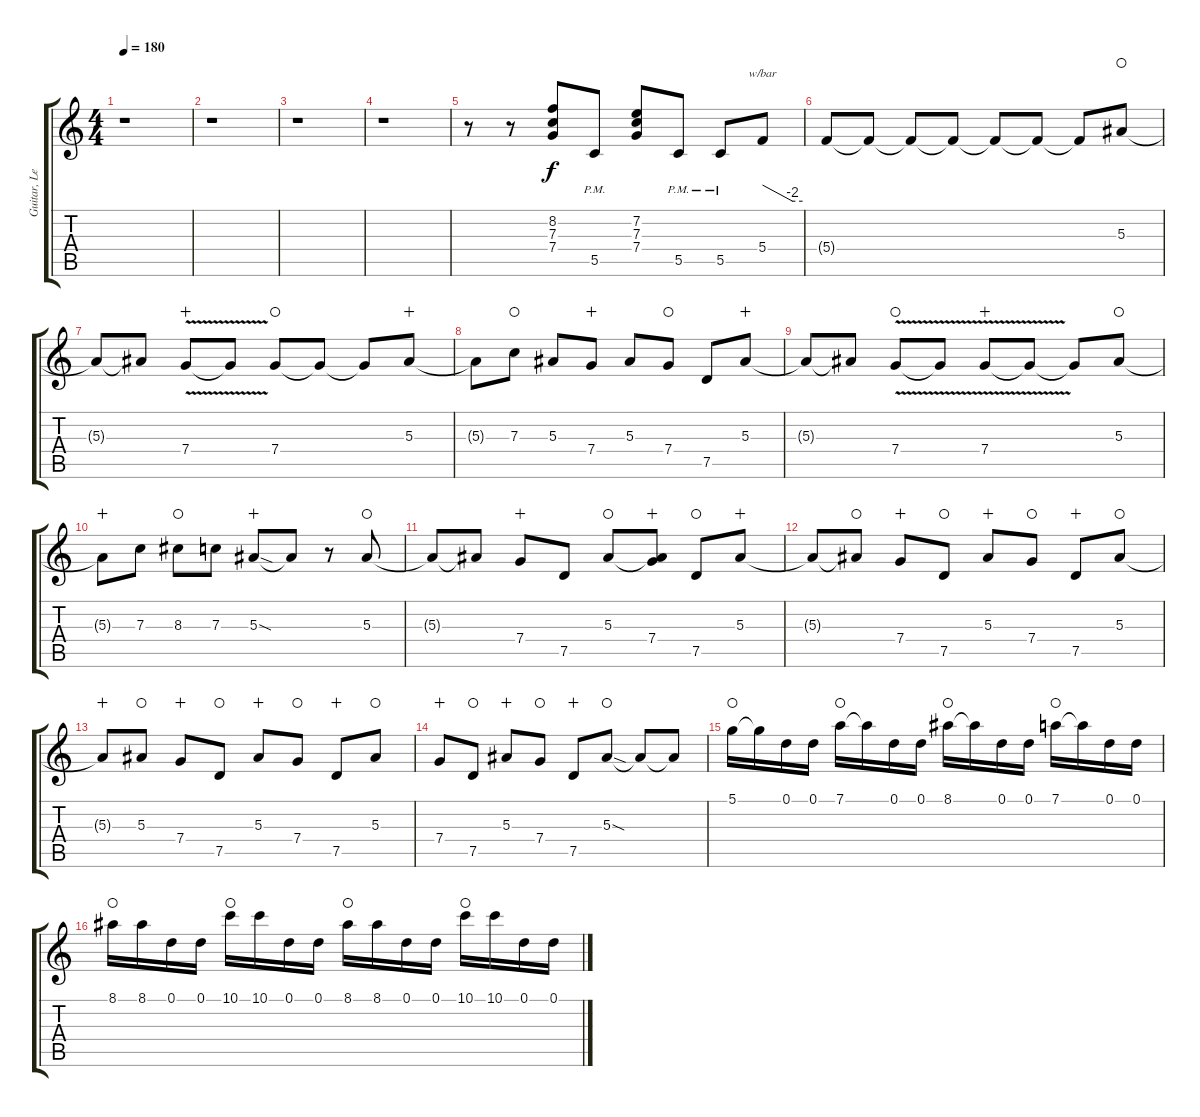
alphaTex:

\track ("Guitar, Lead w/Talkbox" "Guitar, Le") {instrument distortionguitar}
\staff {score tabs}
\tuning (D4 A3 F3 C3 G2 D2) {hide}
\ts (4 4)
\tempo 180
\clef g2
\ks c
r.1{dy f} |
r.1 |
r.1 |
r.1 |
r.8 r.8 (8.2 7.3 7.4).8 5.5{pm}.8 (7.2 7.3 7.4).8 5.5{pm}.8 5.5{pm}.8 5.4.8{tbe (custom default 0 0 45 -8 60 -8)} |
5.4{t}.8 5.4{t}.8 5.4{t}.8 5.4{t}.8 5.4{t}.8 5.4{t}.8 5.4{t}.8 5.3.8{waho} |
5.3{t}.8 5.3{t}.8 7.4{v}.8{wahc} 7.4{t}.8 7.4.8{waho} 7.4{t}.8 7.4{t}.8 5.3.8{wahc} |
5.3{t}.8 7.3.8{waho} 5.3.8 7.4.8{wahc} 5.3.8 7.4.8{waho} 7.5.8 5.3.8{wahc} |
5.3{t}.8 5.3{t}.8 7.4{v}.8{waho} 7.4{t}.8 7.4{v}.8{wahc} 7.4{t}.8 7.4{t}.8 5.3.8{waho} |
5.3{t}.8{wahc} 7.3.8 8.3.8{waho} 7.3.8 5.3{sod}.8{wahc} 5.3{t}.8 r.8 5.3.8{waho} |
5.3{t}.8 5.3{t}.8 7.4.8{wahc} 7.5.8 5.3.8{waho} (5.3{t} 7.4).8{wahc} 7.5.8{waho} 5.3.8{wahc} |
5.3{t}.8 5.3{t}.8{waho} 7.4.8{wahc} 7.5.8{waho} 5.3.8{wahc} 7.4.8{waho} 7.5.8{wahc} 5.3.8{waho} |
5.3{t}.8{wahc} 5.3.8{waho} 7.4.8{wahc} 7.5.8{waho} 5.3.8{wahc} 7.4.8{waho} 7.5.8{wahc} 5.3.8{waho} |
7.4.8{wahc} 7.5.8{waho} 5.3.8{wahc} 7.4.8{waho} 7.5.8{wahc} 5.3{sod}.8{waho} 5.3{t}.8 5.3{t}.8 |
5.1.16{waho} 5.1{t}.16 0.1.16 0.1.16 7.1.16{waho} 7.1{t}.16 0.1.16 0.1.16 8.1.16{waho} 8.1{t}.16 0.1.16 0.1.16 7.1.16{waho} 7.1{t}.16 0.1.16 0.1.16 |
8.1.16{waho} 8.1.16 0.1.16 0.1.16 10.1.16{waho} 10.1.16 0.1.16 0.1.16 8.1.16{waho} 8.1.16 0.1.16 0.1.16 10.1.16{waho} 10.1.16 0.1.16 0.1.16
